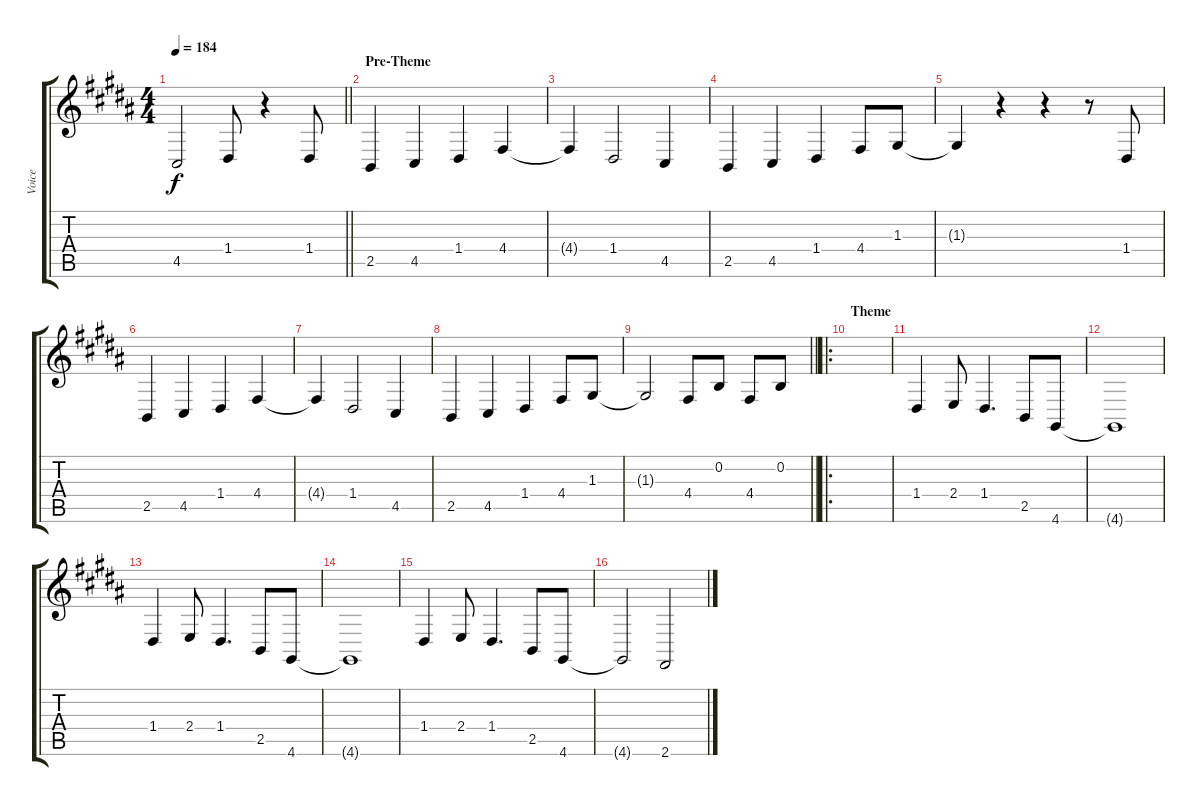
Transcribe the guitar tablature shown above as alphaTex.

\track ("Voice" "Voice") {instrument baritonesax}
\staff {score tabs}
\tuning (E4 B3 G3 D3 A2 E2) {hide}
\ts (4 4)
\tempo 184
\clef g2
\barLineRight lightlight
\ks b
4.5{t}.2{dy f} 1.4.8 r.4 1.4.8 |
\section ("" "Pre-Theme")
2.5.4 4.5.4 1.4.4 4.4.4 |
4.4{t}.4 1.4.2 4.5.4 |
2.5.4 4.5.4 1.4.4 4.4.8 1.3.8 |
1.3{t}.4 r.4 r.4 r.8 1.4.8 |
2.5.4 4.5.4 1.4.4 4.4.4 |
4.4{t}.4 1.4.2 4.5.4 |
2.5.4 4.5.4 1.4.4 4.4.8 1.3.8 |
\barLineRight lightlight
1.3{t}.2 4.4.8 0.2.8 4.4.8 0.2.8 |
\ro
\section ("" "Theme")
|
1.4.4 2.4.8 1.4.4{d} 2.5.8 4.6.8 |
4.6{t}.1 |
1.4.4 2.4.8 1.4.4{d} 2.5.8 4.6.8 |
4.6{t}.1 |
1.4.4 2.4.8 1.4.4{d} 2.5.8 4.6.8 |
4.6{t}.2 2.6.2
